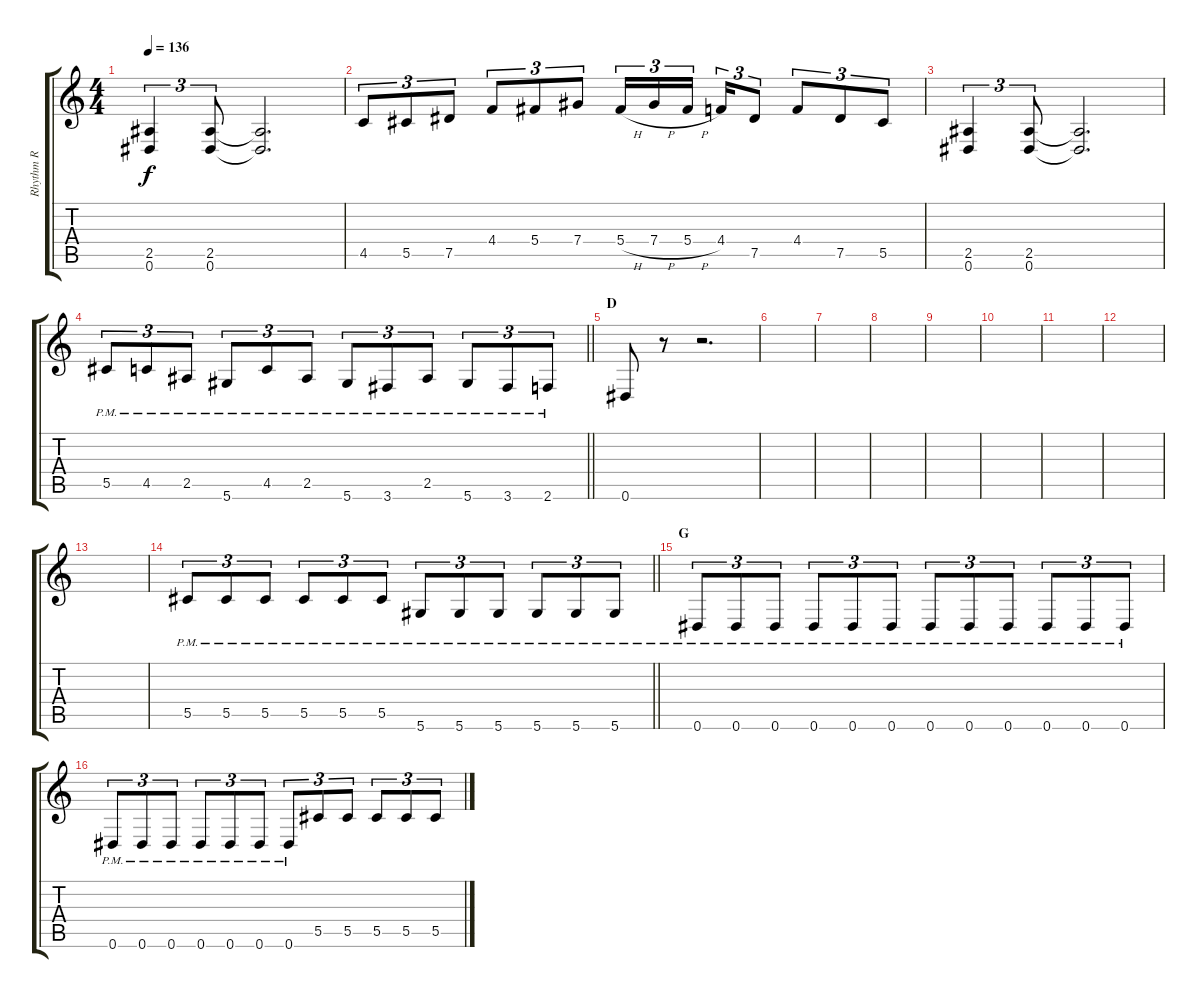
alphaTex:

\track ("Rhythm R" "Rhythm R") {instrument overdrivenguitar}
\staff {score tabs}
\tuning (Eb4 Bb3 Gb3 Db3 Ab2 Eb2) {hide}
\ts (4 4)
\tempo 136
\clef g2
\ks c
(2.5 0.6).4{tu (3 2) dy f} (2.5 0.6).8{tu (3 2)} (2.5{t} 0.6{t}).2{d} |
4.5.8{tu (3 2)} 5.5.8{tu (3 2)} 7.5.8{tu (3 2)} 4.4.8{tu (3 2)} 5.4.8{tu (3 2)} 7.4.8{tu (3 2)} 5.4{h}.16{tu (3 2)} 7.4{h}.16{tu (3 2)} 5.4{h}.16{tu (3 2) beam splitsecondary} 4.4.16{tu (3 2)} 7.5.8{tu (3 2)} 4.4.8{tu (3 2)} 7.5.8{tu (3 2)} 5.5.8{tu (3 2)} |
(2.5 0.6).4{tu (3 2)} (2.5 0.6).8{tu (3 2)} (2.5{t} 0.6{t}).2{d} |
\barLineRight lightlight
5.5{pm}.8{tu (3 2)} 4.5{pm}.8{tu (3 2)} 2.5{pm}.8{tu (3 2)} 5.6{pm}.8{tu (3 2)} 4.5{pm}.8{tu (3 2)} 2.5{pm}.8{tu (3 2)} 5.6{pm}.8{tu (3 2)} 3.6{pm}.8{tu (3 2)} 2.5{pm}.8{tu (3 2)} 5.6{pm}.8{tu (3 2)} 3.6{pm}.8{tu (3 2)} 2.6{pm}.8{tu (3 2)} |
\section ("" "D")
0.6.8 r.8 r.2{d} |
|
|
|
|
|
|
|
|
\barLineRight lightlight
5.5{pm}.8{tu (3 2)} 5.5{pm}.8{tu (3 2)} 5.5{pm}.8{tu (3 2)} 5.5{pm}.8{tu (3 2)} 5.5{pm}.8{tu (3 2)} 5.5{pm}.8{tu (3 2)} 5.6{pm}.8{tu (3 2)} 5.6{pm}.8{tu (3 2)} 5.6{pm}.8{tu (3 2)} 5.6{pm}.8{tu (3 2)} 5.6{pm}.8{tu (3 2)} 5.6{pm}.8{tu (3 2)} |
\section ("" "G")
0.6{pm}.8{tu (3 2)} 0.6{pm}.8{tu (3 2)} 0.6{pm}.8{tu (3 2)} 0.6{pm}.8{tu (3 2)} 0.6{pm}.8{tu (3 2)} 0.6{pm}.8{tu (3 2)} 0.6{pm}.8{tu (3 2)} 0.6{pm}.8{tu (3 2)} 0.6{pm}.8{tu (3 2)} 0.6{pm}.8{tu (3 2)} 0.6{pm}.8{tu (3 2)} 0.6{pm}.8{tu (3 2)} |
0.6{pm}.8{tu (3 2)} 0.6{pm}.8{tu (3 2)} 0.6{pm}.8{tu (3 2)} 0.6{pm}.8{tu (3 2)} 0.6{pm}.8{tu (3 2)} 0.6{pm}.8{tu (3 2)} 0.6{pm}.8{tu (3 2)} 5.5.8{tu (3 2)} 5.5.8{tu (3 2)} 5.5.8{tu (3 2)} 5.5.8{tu (3 2)} 5.5.8{tu (3 2)}
